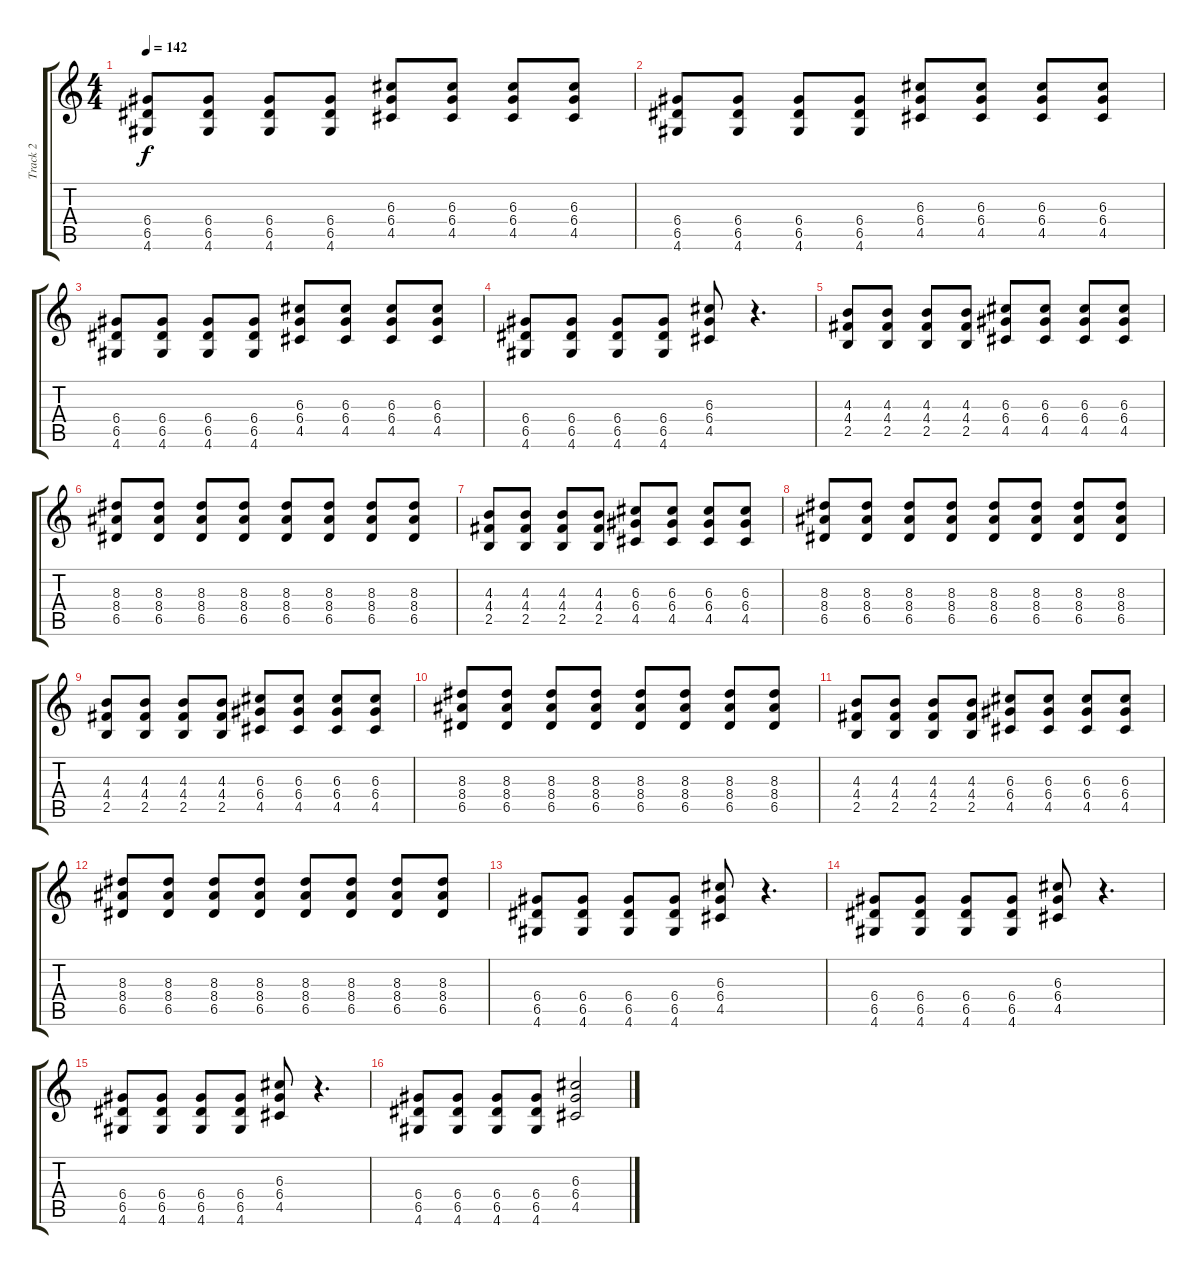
\track ("Track 2" "Track 2") {instrument electricguitarclean}
\staff {score tabs}
\tuning (E4 B3 G3 D3 A2 E2) {hide}
\ts (4 4)
\tempo 142
\clef g2
\ks c
(6.4 6.5 4.6).8{dy f} (6.4 6.5 4.6).8 (6.4 6.5 4.6).8 (6.4 6.5 4.6).8 (6.3 6.4 4.5).8 (6.3 6.4 4.5).8 (6.3 6.4 4.5).8 (6.3 6.4 4.5).8 |
(6.4 6.5 4.6).8 (6.4 6.5 4.6).8 (6.4 6.5 4.6).8 (6.4 6.5 4.6).8 (6.3 6.4 4.5).8 (6.3 6.4 4.5).8 (6.3 6.4 4.5).8 (6.3 6.4 4.5).8 |
(6.4 6.5 4.6).8 (6.4 6.5 4.6).8 (6.4 6.5 4.6).8 (6.4 6.5 4.6).8 (6.3 6.4 4.5).8 (6.3 6.4 4.5).8 (6.3 6.4 4.5).8 (6.3 6.4 4.5).8 |
(6.4 6.5 4.6).8 (6.4 6.5 4.6).8 (6.4 6.5 4.6).8 (6.4 6.5 4.6).8 (6.3 6.4 4.5).8 r.4{d} |
(4.3 4.4 2.5).8 (4.3 4.4 2.5).8 (4.3 4.4 2.5).8 (4.3 4.4 2.5).8 (6.3 6.4 4.5).8 (6.3 6.4 4.5).8 (6.3 6.4 4.5).8 (6.3 6.4 4.5).8 |
(8.3 8.4 6.5).8 (8.3 8.4 6.5).8 (8.3 8.4 6.5).8 (8.3 8.4 6.5).8 (8.3 8.4 6.5).8 (8.3 8.4 6.5).8 (8.3 8.4 6.5).8 (8.3 8.4 6.5).8 |
(4.3 4.4 2.5).8 (4.3 4.4 2.5).8 (4.3 4.4 2.5).8 (4.3 4.4 2.5).8 (6.3 6.4 4.5).8 (6.3 6.4 4.5).8 (6.3 6.4 4.5).8 (6.3 6.4 4.5).8 |
(8.3 8.4 6.5).8 (8.3 8.4 6.5).8 (8.3 8.4 6.5).8 (8.3 8.4 6.5).8 (8.3 8.4 6.5).8 (8.3 8.4 6.5).8 (8.3 8.4 6.5).8 (8.3 8.4 6.5).8 |
(4.3 4.4 2.5).8 (4.3 4.4 2.5).8 (4.3 4.4 2.5).8 (4.3 4.4 2.5).8 (6.3 6.4 4.5).8 (6.3 6.4 4.5).8 (6.3 6.4 4.5).8 (6.3 6.4 4.5).8 |
(8.3 8.4 6.5).8 (8.3 8.4 6.5).8 (8.3 8.4 6.5).8 (8.3 8.4 6.5).8 (8.3 8.4 6.5).8 (8.3 8.4 6.5).8 (8.3 8.4 6.5).8 (8.3 8.4 6.5).8 |
(4.3 4.4 2.5).8 (4.3 4.4 2.5).8 (4.3 4.4 2.5).8 (4.3 4.4 2.5).8 (6.3 6.4 4.5).8 (6.3 6.4 4.5).8 (6.3 6.4 4.5).8 (6.3 6.4 4.5).8 |
(8.3 8.4 6.5).8 (8.3 8.4 6.5).8 (8.3 8.4 6.5).8 (8.3 8.4 6.5).8 (8.3 8.4 6.5).8 (8.3 8.4 6.5).8 (8.3 8.4 6.5).8 (8.3 8.4 6.5).8 |
(6.4 6.5 4.6).8 (6.4 6.5 4.6).8 (6.4 6.5 4.6).8 (6.4 6.5 4.6).8 (6.3 6.4 4.5).8 r.4{d} |
(6.4 6.5 4.6).8 (6.4 6.5 4.6).8 (6.4 6.5 4.6).8 (6.4 6.5 4.6).8 (6.3 6.4 4.5).8 r.4{d} |
(6.4 6.5 4.6).8 (6.4 6.5 4.6).8 (6.4 6.5 4.6).8 (6.4 6.5 4.6).8 (6.3 6.4 4.5).8 r.4{d} |
(6.4 6.5 4.6).8 (6.4 6.5 4.6).8 (6.4 6.5 4.6).8 (6.4 6.5 4.6).8 (6.3 6.4 4.5).2
